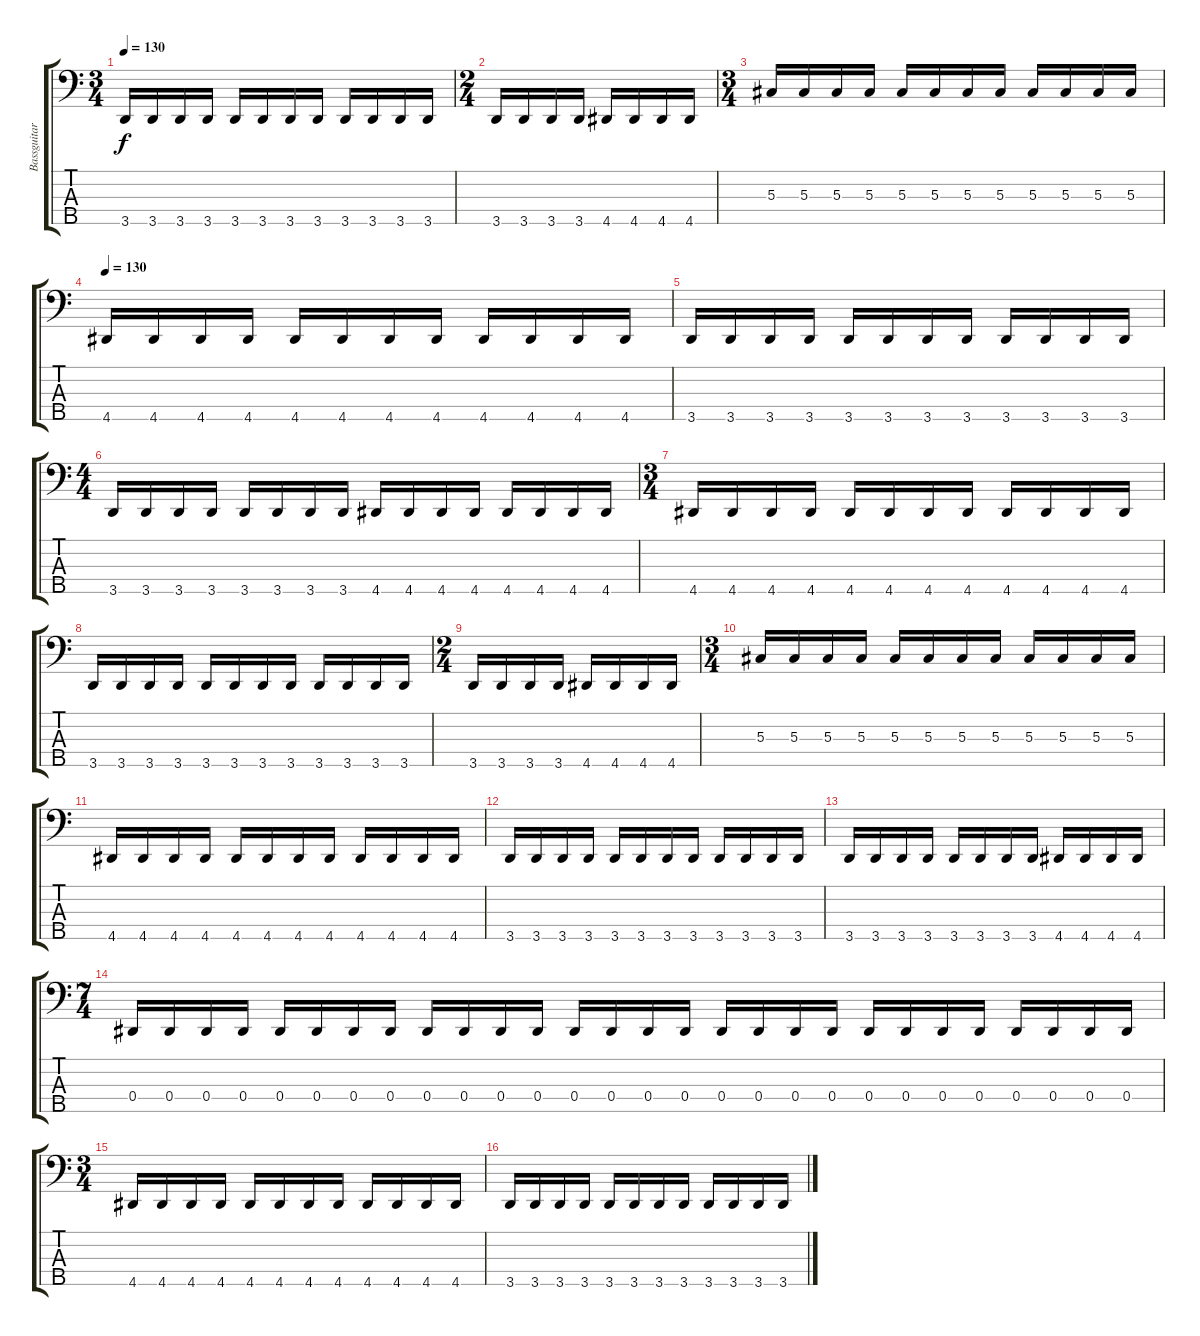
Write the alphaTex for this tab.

\track ("Bassguitar" "Bassguitar") {instrument electricbassfinger}
\staff {score tabs}
\tuning (Gb2 Db2 Ab1 Eb1 B0) {hide}
\ts (3 4)
\tempo 130
\clef f4
\ks c
3.5.16{dy f} 3.5.16 3.5.16 3.5.16 3.5.16 3.5.16 3.5.16 3.5.16 3.5.16 3.5.16 3.5.16 3.5.16 |
\ts (2 4)
3.5.16 3.5.16 3.5.16 3.5.16 4.5.16 4.5.16 4.5.16 4.5.16 |
\ts (3 4)
5.3.16 5.3.16 5.3.16 5.3.16 5.3.16 5.3.16 5.3.16 5.3.16 5.3.16 5.3.16 5.3.16 5.3.16 |
\tempo 130
4.5.16 4.5.16 4.5.16 4.5.16 4.5.16 4.5.16 4.5.16 4.5.16 4.5.16 4.5.16 4.5.16 4.5.16 |
3.5.16 3.5.16 3.5.16 3.5.16 3.5.16 3.5.16 3.5.16 3.5.16 3.5.16 3.5.16 3.5.16 3.5.16 |
\ts (4 4)
3.5.16 3.5.16 3.5.16 3.5.16 3.5.16 3.5.16 3.5.16 3.5.16 4.5.16 4.5.16 4.5.16 4.5.16 4.5.16 4.5.16 4.5.16 4.5.16 |
\ts (3 4)
4.5.16 4.5.16 4.5.16 4.5.16 4.5.16 4.5.16 4.5.16 4.5.16 4.5.16 4.5.16 4.5.16 4.5.16 |
3.5.16 3.5.16 3.5.16 3.5.16 3.5.16 3.5.16 3.5.16 3.5.16 3.5.16 3.5.16 3.5.16 3.5.16 |
\ts (2 4)
3.5.16 3.5.16 3.5.16 3.5.16 4.5.16 4.5.16 4.5.16 4.5.16 |
\ts (3 4)
5.3.16 5.3.16 5.3.16 5.3.16 5.3.16 5.3.16 5.3.16 5.3.16 5.3.16 5.3.16 5.3.16 5.3.16 |
4.5.16 4.5.16 4.5.16 4.5.16 4.5.16 4.5.16 4.5.16 4.5.16 4.5.16 4.5.16 4.5.16 4.5.16 |
3.5.16 3.5.16 3.5.16 3.5.16 3.5.16 3.5.16 3.5.16 3.5.16 3.5.16 3.5.16 3.5.16 3.5.16 |
3.5.16 3.5.16 3.5.16 3.5.16 3.5.16 3.5.16 3.5.16 3.5.16 4.5.16 4.5.16 4.5.16 4.5.16 |
\ts (7 4)
0.4.16 0.4.16 0.4.16 0.4.16 0.4.16 0.4.16 0.4.16 0.4.16 0.4.16 0.4.16 0.4.16 0.4.16 0.4.16 0.4.16 0.4.16 0.4.16 0.4.16 0.4.16 0.4.16 0.4.16 0.4.16 0.4.16 0.4.16 0.4.16 0.4.16 0.4.16 0.4.16 0.4.16 |
\ts (3 4)
4.5.16 4.5.16 4.5.16 4.5.16 4.5.16 4.5.16 4.5.16 4.5.16 4.5.16 4.5.16 4.5.16 4.5.16 |
3.5.16 3.5.16 3.5.16 3.5.16 3.5.16 3.5.16 3.5.16 3.5.16 3.5.16 3.5.16 3.5.16 3.5.16
